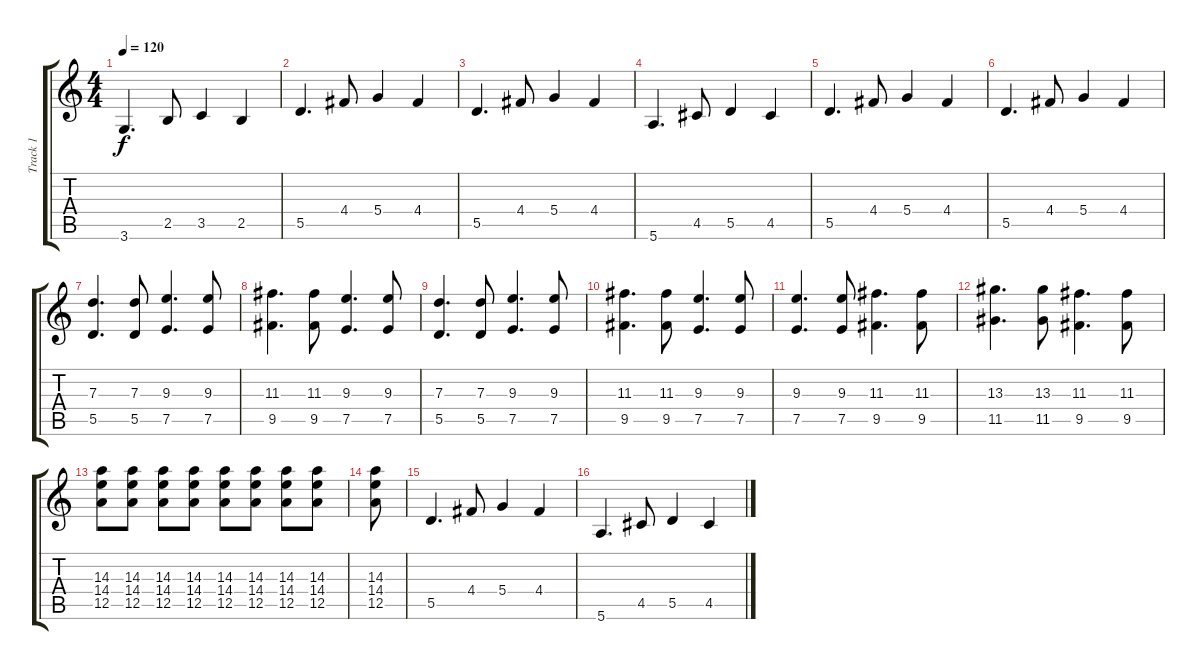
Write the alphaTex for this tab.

\track ("Track 1" "Track 1") {instrument distortionguitar}
\staff {score tabs}
\tuning (E4 B3 G3 D3 A2 E2) {hide}
\ts (4 4)
\tempo 120
\clef g2
\ks c
3.6.4{d dy f} 2.5.8 3.5.4 2.5.4 |
5.5.4{d} 4.4.8 5.4.4 4.4.4 |
5.5.4{d} 4.4.8 5.4.4 4.4.4 |
5.6.4{d} 4.5.8 5.5.4 4.5.4 |
5.5.4{d} 4.4.8 5.4.4 4.4.4 |
5.5.4{d} 4.4.8 5.4.4 4.4.4 |
(7.3 5.5).4{d} (7.3 5.5).8 (9.3 7.5).4{d} (9.3 7.5).8 |
(11.3 9.5).4{d} (11.3 9.5).8 (9.3 7.5).4{d} (9.3 7.5).8 |
(7.3 5.5).4{d} (7.3 5.5).8 (9.3 7.5).4{d} (9.3 7.5).8 |
(11.3 9.5).4{d} (11.3 9.5).8 (9.3 7.5).4{d} (9.3 7.5).8 |
(9.3 7.5).4{d} (9.3 7.5).8 (11.3 9.5).4{d} (11.3 9.5).8 |
(13.3 11.5).4{d} (13.3 11.5).8 (11.3 9.5).4{d} (11.3 9.5).8 |
(14.3 14.4 12.5).8 (14.3 14.4 12.5).8 (14.3 14.4 12.5).8 (14.3 14.4 12.5).8 (14.3 14.4 12.5).8 (14.3 14.4 12.5).8 (14.3 14.4 12.5).8 (14.3 14.4 12.5).8 |
(14.3 14.4 12.5).8 |
5.5.4{d} 4.4.8 5.4.4 4.4.4 |
5.6.4{d} 4.5.8 5.5.4 4.5.4
